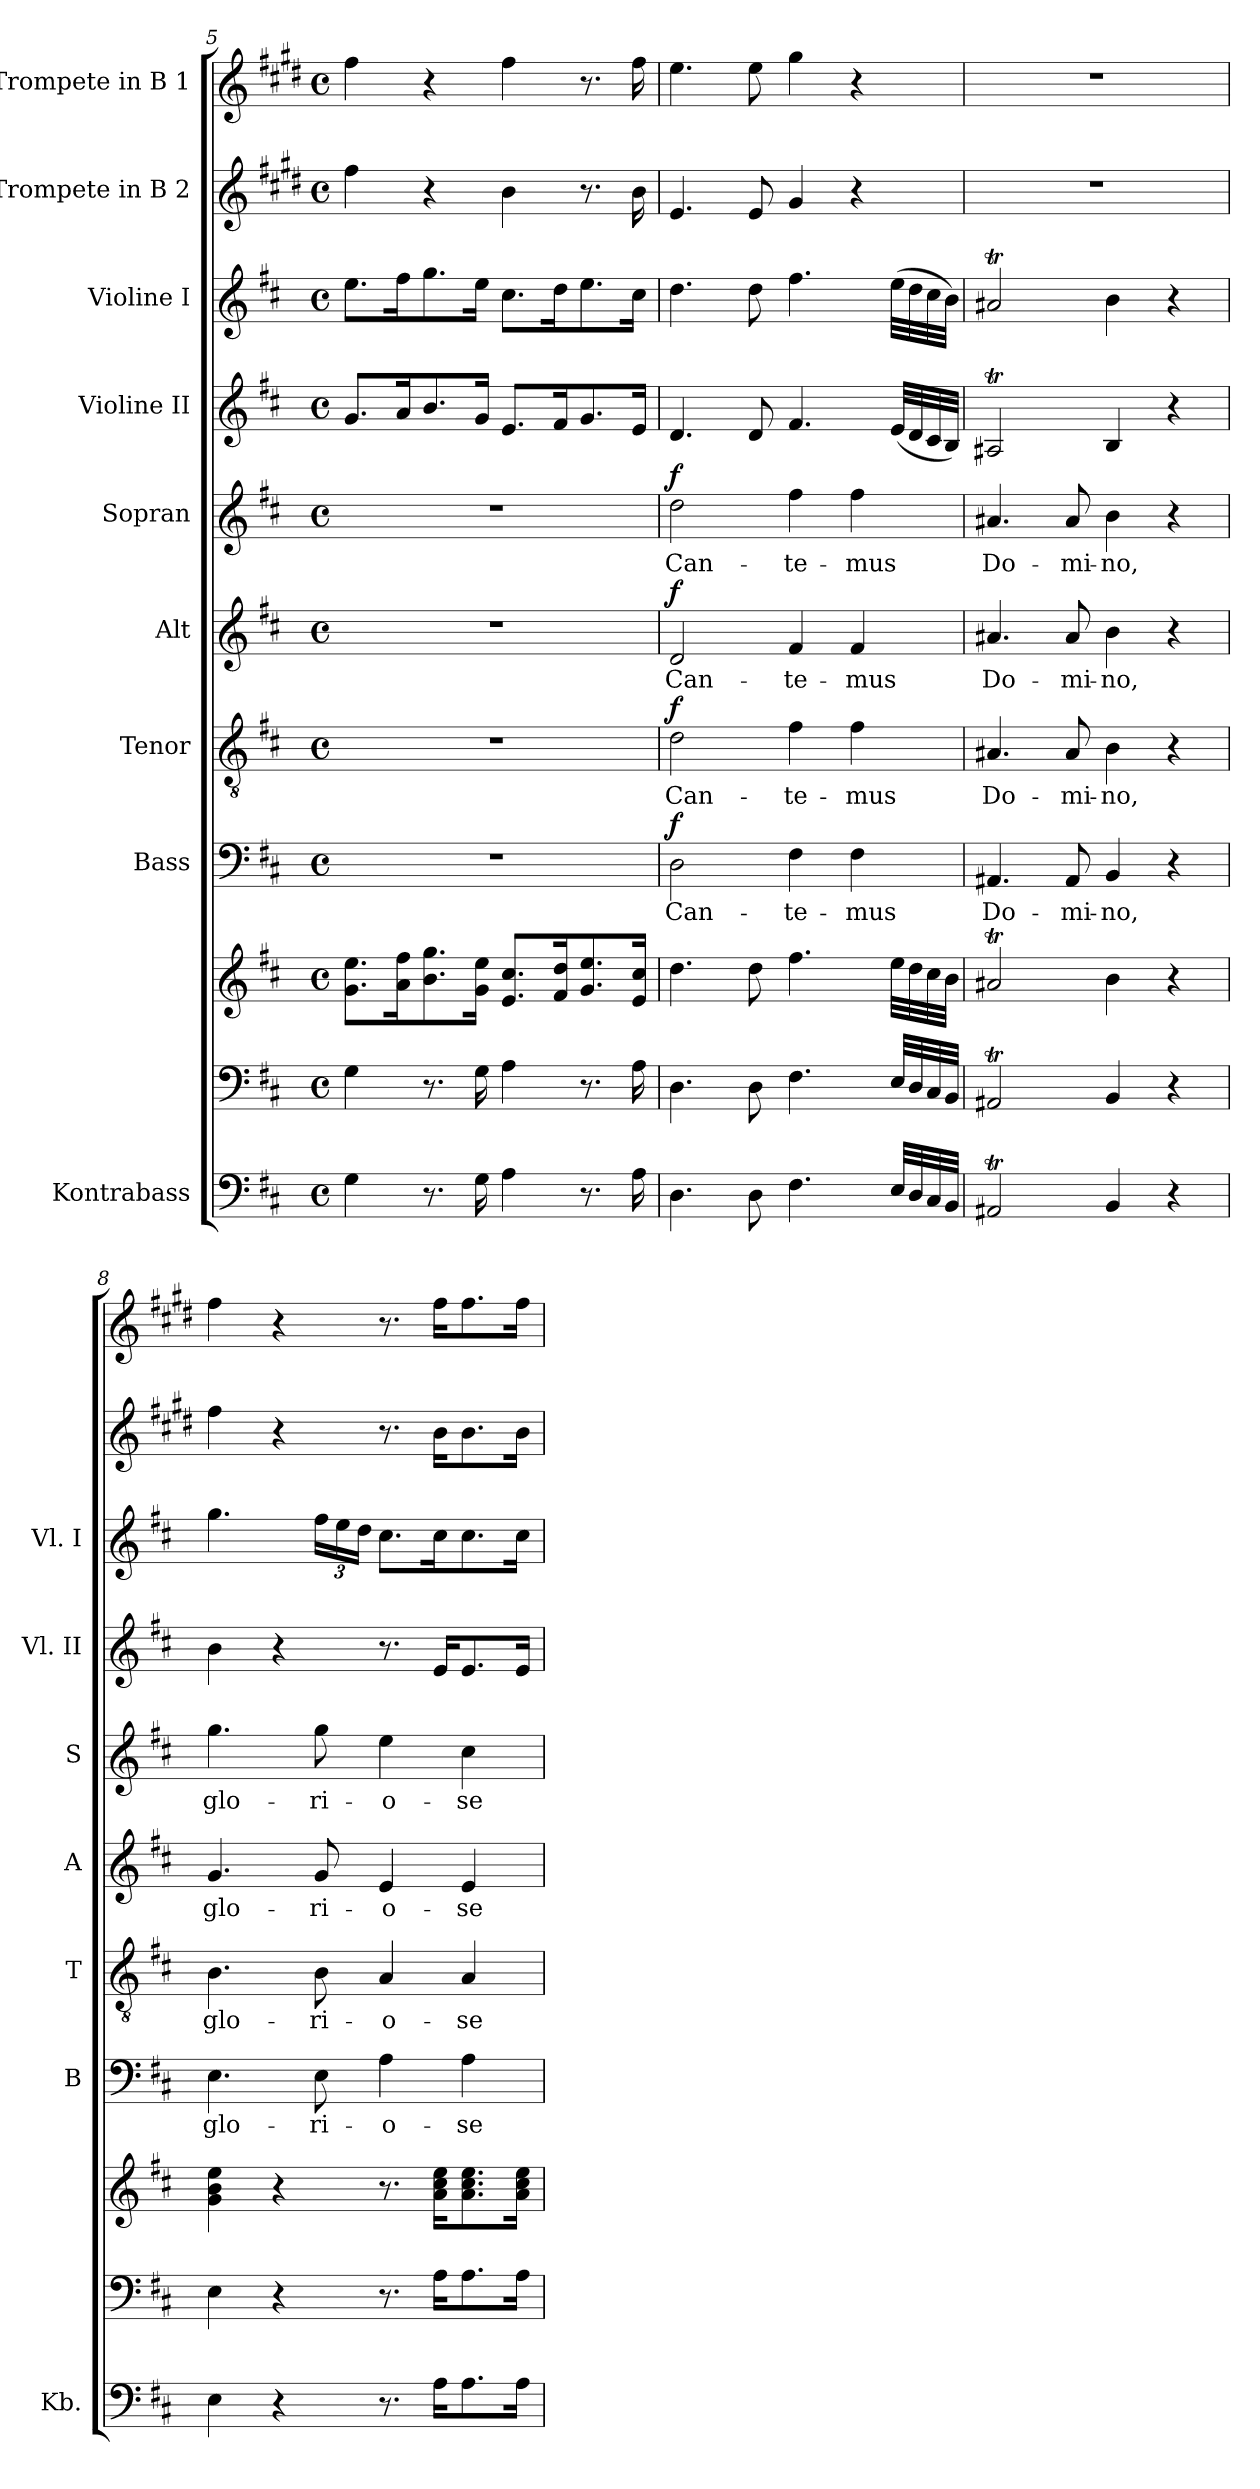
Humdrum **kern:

**kern	**kern	**kern	**kern	**text	**dynam	**kern	**text	**dynam	**kern	**text	**dynam	**kern	**text	**dynam	**kern	**kern	**kern	**kern
*part10	*part9	*part9	*part8	*part8	*part8	*part7	*part7	*part7	*part6	*part6	*part6	*part5	*part5	*part5	*part4	*part3	*part2	*part1
*staff11	*staff10	*staff9	*staff8	*staff8	*staff8	*staff7	*staff7	*staff7	*staff6	*staff6	*staff6	*staff5	*staff5	*staff5	*staff4	*staff3	*staff2	*staff1
*I"Kontrabass	*	*	*I"Bass	*	*	*I"Tenor	*	*	*I"Alt	*	*	*I"Sopran	*	*	*I"Violine II	*I"Violine I	*I"Trompete in B 2	*I"Trompete in B 1
*I'Kb.	*	*	*I'B	*	*	*I'T	*	*	*I'A	*	*	*I'S	*	*	*I'Vl. II	*I'Vl. I	*	*
!!LO:PB:g=z
*clefF4	*clefF4	*clefG2	*clefF4	*	*	*clefGv2	*	*	*clefG2	*	*	*clefG2	*	*	*clefG2	*clefG2	*clefG2	*clefG2
*ITrd7c12	*	*	*	*	*	*	*	*	*	*	*	*	*	*	*	*	*ITrd1c2	*ITrd1c2
*k[f#c#]	*k[f#c#]	*k[f#c#]	*k[f#c#]	*	*	*k[f#c#]	*	*	*k[f#c#]	*	*	*k[f#c#]	*	*	*k[f#c#]	*k[f#c#]	*k[f#c#]	*k[f#c#]
*D:	*D:	*D:	*D:	*	*	*D:	*	*	*D:	*	*	*D:	*	*	*D:	*D:	*D:	*D:
*M4/4	*M4/4	*M4/4	*M4/4	*	*	*M4/4	*	*	*M4/4	*	*	*M4/4	*	*	*M4/4	*M4/4	*M4/4	*M4/4
*met(c)	*met(c)	*met(c)	*met(c)	*	*	*met(c)	*	*	*met(c)	*	*	*met(c)	*	*	*met(c)	*met(c)	*met(c)	*met(c)
=5	=5	=5	=5	=5	=5	=5	=5	=5	=5	=5	=5	=5	=5	=5	=5	=5	=5	=5
4GG\	4G\	8.g\ 8.ee\L	1r	.	.	1r	.	.	1r	.	.	1r	.	.	8.g/L	8.ee\L	4ee\	4ee\
.	.	16a\ 16ff#\k	.	.	.	.	.	.	.	.	.	.	.	.	16a/k	16ff#\k	.	.
8.r	8.r	8.b\ 8.gg\	.	.	.	.	.	.	.	.	.	.	.	.	8.b/	8.gg\	4r	4r
16GG\	16G\	16g\ 16ee\Jk	.	.	.	.	.	.	.	.	.	.	.	.	16g/Jk	16ee\Jk	.	.
4AA\	4A\	8.e/ 8.cc#/L	.	.	.	.	.	.	.	.	.	.	.	.	8.e/L	8.cc#\L	4a\	4ee\
.	.	16f#/ 16dd/k	.	.	.	.	.	.	.	.	.	.	.	.	16f#/k	16dd\k	.	.
8.r	8.r	8.g/ 8.ee/	.	.	.	.	.	.	.	.	.	.	.	.	8.g/	8.ee\	8.r	8.r
16AA\	16A\	16e/ 16cc#/Jk	.	.	.	.	.	.	.	.	.	.	.	.	16e/Jk	16cc#\Jk	16a\	16ee\
=6	=6	=6	=6	=6	=6	=6	=6	=6	=6	=6	=6	=6	=6	=6	=6	=6	=6	=6
!	!	!	!	!LO:LY:b	!LO:DY:a	!	!LO:LY:b	!LO:DY:a	!	!LO:LY:b	!LO:DY:a	!	!LO:LY:b	!LO:DY:a	!	!	!	!
4.DD\	4.D\	4.dd\	2D\	Can-	f	2d\	Can-	f	2d/	Can-	f	2dd\	Can-	f	4.d/	4.dd\	4.d/	4.dd\
8DD\	8D\	8dd\	.	.	.	.	.	.	.	.	.	.	.	.	8d/	8dd\	8d/	8dd\
!	!	!	!	!LO:LY:b	!	!	!LO:LY:b	!	!	!LO:LY:b	!	!	!LO:LY:b	!	!	!	!	!
4.FF#\	4.F#\	4.ff#\	4F#\	-te-	.	4f#\	-te-	.	4f#/	-te-	.	4ff#\	-te-	.	4.f#/	4.ff#\	4f#/	4ff#\
!	!	!	!	!LO:LY:b	!	!	!LO:LY:b	!	!	!LO:LY:b	!	!	!LO:LY:b	!	!	!	!	!
.	.	.	4F#\	-mus	.	4f#\	-mus	.	4f#/	-mus	.	4ff#\	-mus	.	.	.	4r	4r
32EE/LLL	32E/LLL	32ee\LLL	.	.	.	.	.	.	.	.	.	.	.	.	(<32e/LLL	(>32ee\LLL	.	.
32DD/	32D/	32dd\	.	.	.	.	.	.	.	.	.	.	.	.	32d/	32dd\	.	.
32CC#/	32C#/	32cc#\	.	.	.	.	.	.	.	.	.	.	.	.	32c#/	32cc#\	.	.
32BBB/JJJ	32BB/JJJ	32b\JJJ	.	.	.	.	.	.	.	.	.	.	.	.	32B/JJJ)	32b\JJJ)	.	.
=7	=7	=7	=7	=7	=7	=7	=7	=7	=7	=7	=7	=7	=7	=7	=7	=7	=7	=7
!	!	!	!	!LO:LY:b	!	!	!LO:LY:b	!	!	!LO:LY:b	!	!	!LO:LY:b	!	!	!	!	!
2AAA#Xt/	2AA#Xt/	2a#Xt/	4.AA#X/	Do-	.	4.A#X/	Do-	.	4.a#X/	Do-	.	4.a#X/	Do-	.	2A#Xt/	2a#Xt/	1r	1r
!	!	!	!	!LO:LY:b	!	!	!LO:LY:b	!	!	!LO:LY:b	!	!	!LO:LY:b	!	!	!	!	!
.	.	.	8AA#/	-mi-	.	8A#/	-mi-	.	8a#/	-mi-	.	8a#/	-mi-	.	.	.	.	.
!	!	!	!	!LO:LY:b	!	!	!LO:LY:b	!	!	!LO:LY:b	!	!	!LO:LY:b	!	!	!	!	!
4BBB/	4BB/	4b\	4BB/	-no,	.	4B\	-no,	.	4b\	-no,	.	4b\	-no,	.	4B/	4b\	.	.
4r	4r	4r	4r	.	.	4r	.	.	4r	.	.	4r	.	.	4r	4r	.	.
=8	=8	=8	=8	=8	=8	=8	=8	=8	=8	=8	=8	=8	=8	=8	=8	=8	=8	=8
!	!	!	!	!LO:LY:b	!	!	!LO:LY:b	!	!	!LO:LY:b	!	!	!LO:LY:b	!	!	!	!	!
4EE\	4E\	4g\ 4b\ 4ee\	4.E\	glo-	.	4.B\	glo-	.	4.g/	glo-	.	4.gg\	glo-	.	4b\	4.gg\	4ee\	4ee\
4r	4r	4r	.	.	.	.	.	.	.	.	.	.	.	.	4r	.	4r	4r
!	!	!	!	!LO:LY:b	!	!	!LO:LY:b	!	!	!LO:LY:b	!	!	!LO:LY:b	!	!	!	!	!
.	.	.	8E\	-ri-	.	8B\	-ri-	.	8g/	-ri-	.	8gg\	-ri-	.	.	24ff#\LL	.	.
.	.	.	.	.	.	.	.	.	.	.	.	.	.	.	.	24ee\	.	.
.	.	.	.	.	.	.	.	.	.	.	.	.	.	.	.	24dd\JJ	.	.
!	!	!	!	!LO:LY:b	!	!	!LO:LY:b	!	!	!LO:LY:b	!	!	!LO:LY:b	!	!	!	!	!
8.r	8.r	8.r	4A\	-o-	.	4A/	-o-	.	4e/	-o-	.	4ee\	-o-	.	8.r	8.cc#\L	8.r	8.r
16AA\KL	16A\KL	16a\ 16cc#\ 16ee\KL	.	.	.	.	.	.	.	.	.	.	.	.	16e/KL	16cc#\k	16a\KL	16ee\KL
!	!	!	!	!LO:LY:b	!	!	!LO:LY:b	!	!	!LO:LY:b	!	!	!LO:LY:b	!	!	!	!	!
8.AA\	8.A\	8.a\ 8.cc#\ 8.ee\	4A\	-se	.	4A/	-se	.	4e/	-se	.	4cc#\	-se	.	8.e/	8.cc#\	8.a\	8.ee\
16AA\Jk	16A\Jk	16a\ 16cc#\ 16ee\Jk	.	.	.	.	.	.	.	.	.	.	.	.	16e/Jk	16cc#\Jk	16a\Jk	16ee\Jk
=	=	=	=	=	=	=	=	=	=	=	=	=	=	=	=	=	=	=
*-	*-	*-	*-	*-	*-	*-	*-	*-	*-	*-	*-	*-	*-	*-	*-	*-	*-	*-
